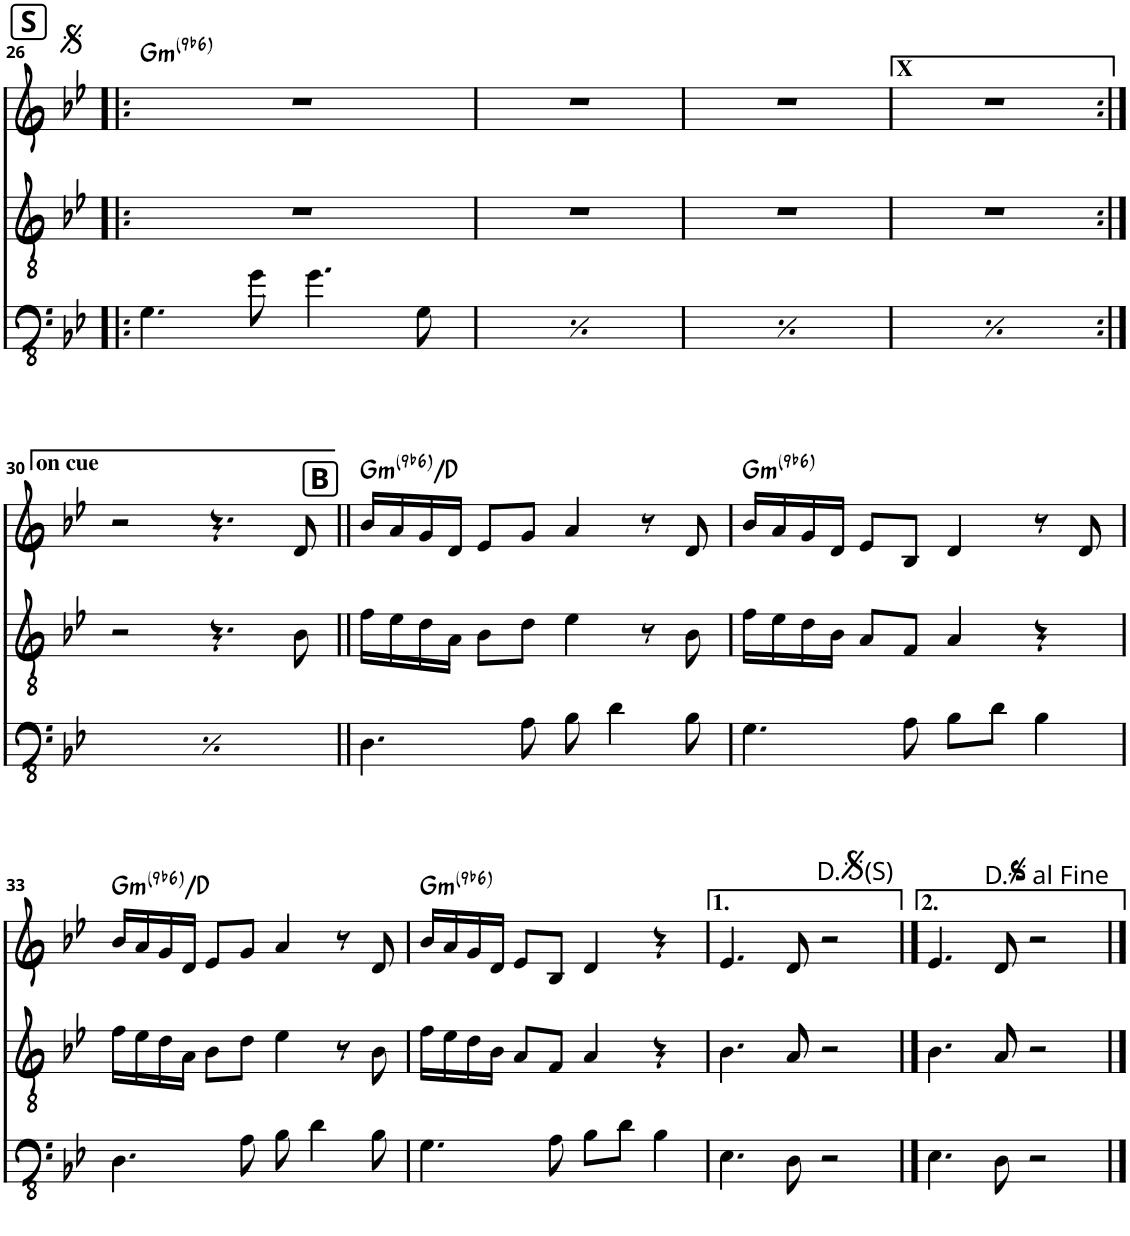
**kern	**kern	**kern	**harte
*part3	*part2	*part1	*part1
*staff3	*staff2	*staff1	*
*I"Acoustic Bass	*I"Tenor Saxophone	*I"Bb Trumpet	*
*I'Ac b	*I'T Sax	*I'Tpt	*
!!LO:PB:g=z
*clefFv4	*clefGv2	*clefG2	*
*	*ITrd8c14	*ITrd1c2	*
*k[b-e-]	*k[b-e-]	*k[b-e-]	*
*M4/4	*M4/4	*M4/4	*
!!LO:REH:place=s1:a:B:cj:fs=14:t=S
=26!|:	=26!|:	=26!|:	=26!|:
!	!	!	!LO:H:kt=m
4.GG\	1r	1r	G:min(b6,9)
8G\	.	.	.
4.G\	.	.	.
8GG\	.	.	.
=27	=27	=27	=27
4.GG\	1r	1r	.
8G\	.	.	.
4.G\	.	.	.
8GG\	.	.	.
=28	=28	=28	=28
4.GG\	1r	1r	.
8G\	.	.	.
4.G\	.	.	.
8GG\	.	.	.
=29	=29	=29	=29
4.GG\	1r	1r	.
8G\	.	.	.
4.G\	.	.	.
8GG\	.	.	.
!!LO:LB:g=z
=30:|!	=30:|!	=30:|!	=30:|!
4.GG\	2r	2r	.
8G\	.	.	.
4.G\	4.r	4.r	.
8GG\	8B-\	8d/	.
!!LO:REH:place=s1:a:B:cj:fs=14:t=B
=31||	=31||	=31||	=31||
!	!	!	!LO:H:kt=m
4.DD\	16f\LL	16b-/LL	G:min(b6,9)/5
.	16e-\	16a/	.
.	16d\	16g/	.
.	16A\JJ	16d/JJ	.
.	8B-\L	8e-/L	.
8AA\	8d\J	8g/J	.
8BB-\	4e-\	4a/	.
4D\	.	.	.
.	8r	8r	.
8BB-\	8B-\	8d/	.
=32	=32	=32	=32
!	!	!	!LO:H:kt=m
4.GG\	16f\LL	16b-/LL	G:min(b6,9)
.	16e-\	16a/	.
.	16d\	16g/	.
.	16B-\JJ	16d/JJ	.
.	8A/L	8e-/L	.
8AA\	8F/J	8B-/J	.
8BB-\L	4A/	4d/	.
8D\J	.	.	.
4BB-\	4r	8r	.
.	.	8d/	.
!!LO:LB:g=z
=33	=33	=33	=33
!	!	!	!LO:H:kt=m
4.DD\	16f\LL	16b-/LL	G:min(b6,9)/5
.	16e-\	16a/	.
.	16d\	16g/	.
.	16A\JJ	16d/JJ	.
.	8B-\L	8e-/L	.
8AA\	8d\J	8g/J	.
8BB-\	4e-\	4a/	.
4D\	.	.	.
.	8r	8r	.
8BB-\	8B-\	8d/	.
=34	=34	=34	=34
!	!	!	!LO:H:kt=m
4.GG\	16f\LL	16b-/LL	G:min(b6,9)
.	16e-\	16a/	.
.	16d\	16g/	.
.	16B-\JJ	16d/JJ	.
.	8A/L	8e-/L	.
8AA\	8F/J	8B-/J	.
8BB-\L	4A/	4d/	.
8D\J	.	.	.
4BB-\	4r	4r	.
=35	=35	=35	=35
4.EE-\	4.B-\	4.e-/	.
8DD\	8A/	8d/	.
2r	2r	2r	.
!	!	!LO:TX:a:t=D.<font size="20"/><font face="ScoreText"/><font size="12"/><font face="GoudyBookletter1911Bold"/>(S)	!
==36	==36	==36	==36
4.EE-\	4.B-\	4.e-/	.
8DD\	8A/	8d/	.
2r	2r	2r	.
!	!	!LO:TX:a:t=D.<font size="24"/><font face="ScoreText"/><font size="12"/><font face="GoudyBookletter1911Bold"/> al Fine	!
==	==	==	==
*-	*-	*-	*-
